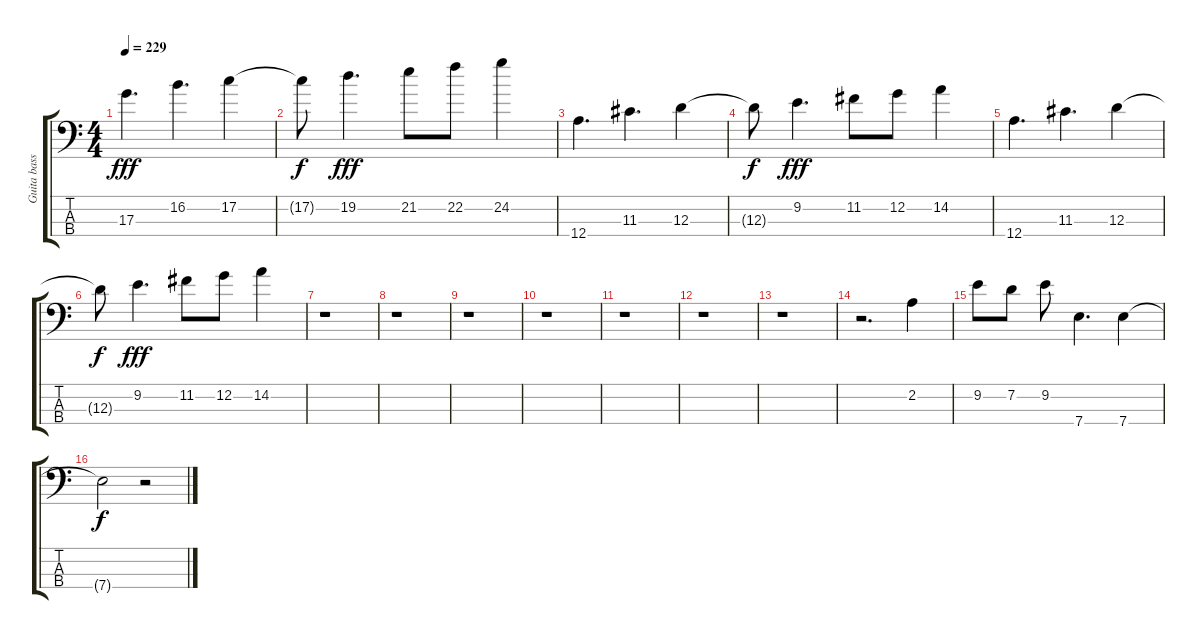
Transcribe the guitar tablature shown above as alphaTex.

\track ("Guita bass" "Guita bass") {instrument acousticguitarsteel}
\staff {score tabs}
\tuning (C-1 G2 D2 A1) {hide}
\ts (4 4)
\tempo 229
\clef f4
\ks c
17.3.4{d dy fff} 16.2.4{d} 17.2.4 |
17.2{t}.8{dy f} 19.2.4{d dy fff} 21.2.8 22.2.8 24.2.4 |
12.4.4{d} 11.3.4{d} 12.3.4 |
12.3{t}.8{dy f} 9.2.4{d dy fff} 11.2.8 12.2.8 14.2.4 |
12.4.4{d} 11.3.4{d} 12.3.4 |
12.3{t}.8{dy f} 9.2.4{d dy fff} 11.2.8 12.2.8 14.2.4 |
r.1 |
r.1 |
r.1 |
r.1 |
r.1 |
r.1 |
r.1 |
r.2{d} 2.2.4 |
9.2.8 7.2.8 9.2.8 7.4.4{d} 7.4.4 |
7.4{t}.2{dy f} r.2
